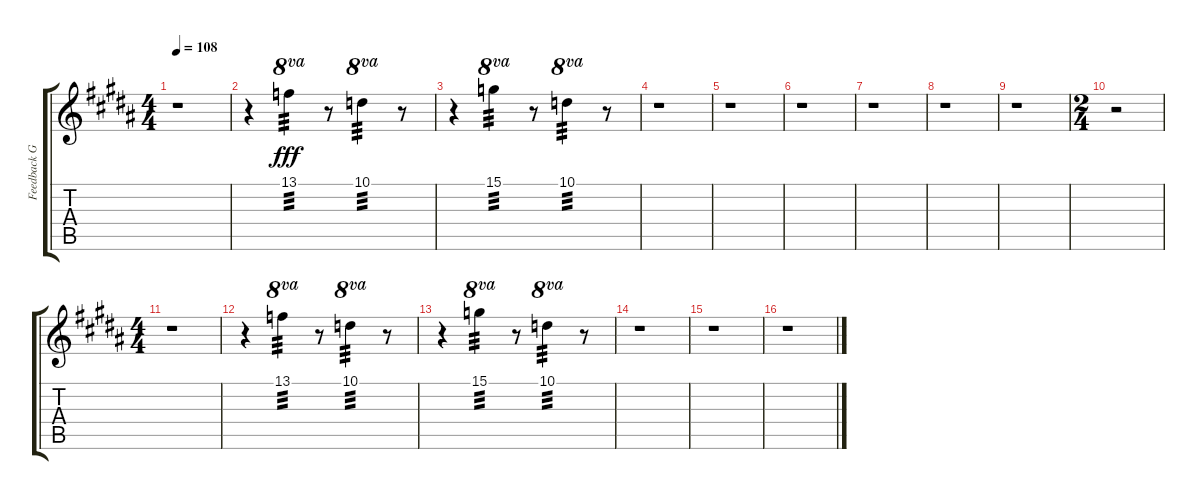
\track ("Feedback Guitar / Hammering" "Feedback G") {instrument distortionguitar}
\staff {score tabs}
\tuning (E4 B3 G3 D3 A2 E2) {hide}
\ts (4 4)
\tempo 108
\clef g2
\ks g#minor
r.1{dy fff} |
r.4 13.1.4{ot 8va tp 3 volume 8 instrument distortionguitar} r.8 10.1.4{ot 8va tp 3} r.8 |
r.4 15.1.4{ot 8va tp 3} r.8 10.1.4{ot 8va tp 3} r.8 |
r.1 |
r.1 |
r.1 |
r.1 |
r.1 |
r.1 |
\ts (2 4)
r.2 |
\ts (4 4)
r.1 |
r.4 13.1.4{ot 8va tp 3 volume 8 instrument distortionguitar} r.8 10.1.4{ot 8va tp 3} r.8 |
r.4 15.1.4{ot 8va tp 3} r.8 10.1.4{ot 8va tp 3} r.8 |
r.1 |
r.1 |
r.1
